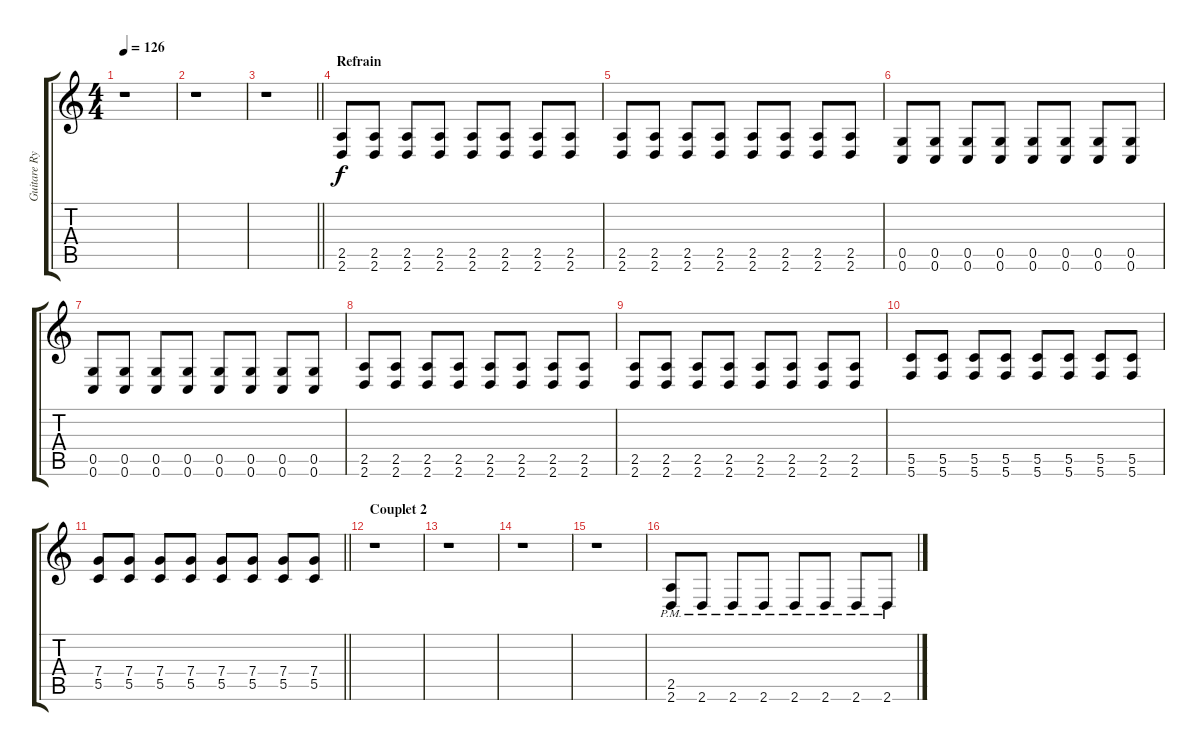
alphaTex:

\track ("Guitare Rythmique" "Guitare Ry") {instrument distortionguitar}
\staff {score tabs}
\tuning (D4 A3 F3 C3 G2 C2) {hide}
\ts (4 4)
\tempo 126
\clef g2
\ks c
r.1{dy f} |
r.1 |
\barLineRight lightlight
r.1 |
\section ("" "Refrain")
(2.5 2.6).8 (2.5 2.6).8 (2.5 2.6).8 (2.5 2.6).8 (2.5 2.6).8 (2.5 2.6).8 (2.5 2.6).8 (2.5 2.6).8 |
(2.5 2.6).8 (2.5 2.6).8 (2.5 2.6).8 (2.5 2.6).8 (2.5 2.6).8 (2.5 2.6).8 (2.5 2.6).8 (2.5 2.6).8 |
(0.5 0.6).8 (0.5 0.6).8 (0.5 0.6).8 (0.5 0.6).8 (0.5 0.6).8 (0.5 0.6).8 (0.5 0.6).8 (0.5 0.6).8 |
(0.5 0.6).8 (0.5 0.6).8 (0.5 0.6).8 (0.5 0.6).8 (0.5 0.6).8 (0.5 0.6).8 (0.5 0.6).8 (0.5 0.6).8 |
(2.5 2.6).8 (2.5 2.6).8 (2.5 2.6).8 (2.5 2.6).8 (2.5 2.6).8 (2.5 2.6).8 (2.5 2.6).8 (2.5 2.6).8 |
(2.5 2.6).8 (2.5 2.6).8 (2.5 2.6).8 (2.5 2.6).8 (2.5 2.6).8 (2.5 2.6).8 (2.5 2.6).8 (2.5 2.6).8 |
(5.5 5.6).8 (5.5 5.6).8 (5.5 5.6).8 (5.5 5.6).8 (5.5 5.6).8 (5.5 5.6).8 (5.5 5.6).8 (5.5 5.6).8 |
\barLineRight lightlight
(7.4 5.5).8 (7.4 5.5).8 (7.4 5.5).8 (7.4 5.5).8 (7.4 5.5).8 (7.4 5.5).8 (7.4 5.5).8 (7.4 5.5).8 |
\section ("" "Couplet 2")
r.1 |
r.1 |
r.1 |
r.1 |
(2.5{pm} 2.6{pm}).8 2.6{pm}.8 2.6{pm}.8 2.6{pm}.8 2.6{pm}.8 2.6{pm}.8 2.6{pm}.8 2.6{pm}.8
